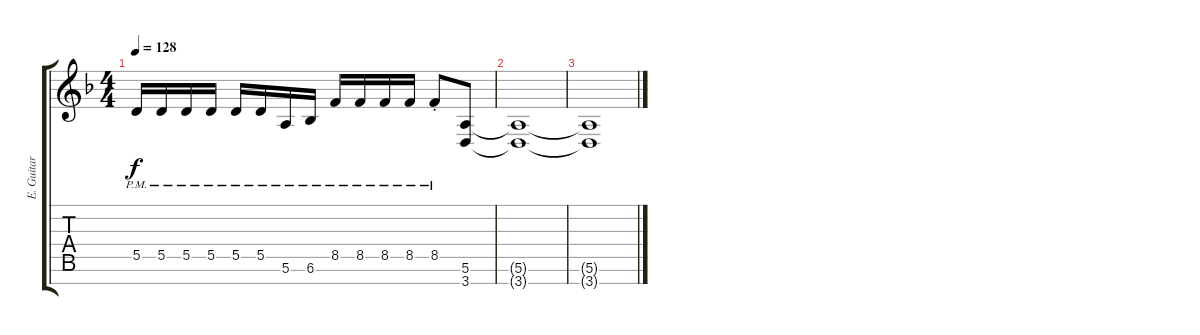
\track ("E. Guitar II" "E. Guitar ") {instrument overdrivenguitar}
\staff {score tabs}
\tuning (E4 B3 G3 D3 A2 E2 B1) {hide}
\ts (4 4)
\tempo 128
\clef g2
\ks f
5.5{pm}.16{dy f} 5.5{pm}.16 5.5{pm}.16 5.5{pm}.16 5.5{pm}.16 5.5{pm}.16 5.6{pm}.16 6.6{pm}.16 8.5{pm}.16 8.5{pm}.16 8.5{pm}.16 8.5{pm}.16 8.5{pm st}.8 (5.6 3.7).8 |
(5.6{t} 3.7{t}).1 |
(5.6{t} 3.7{t}).1
